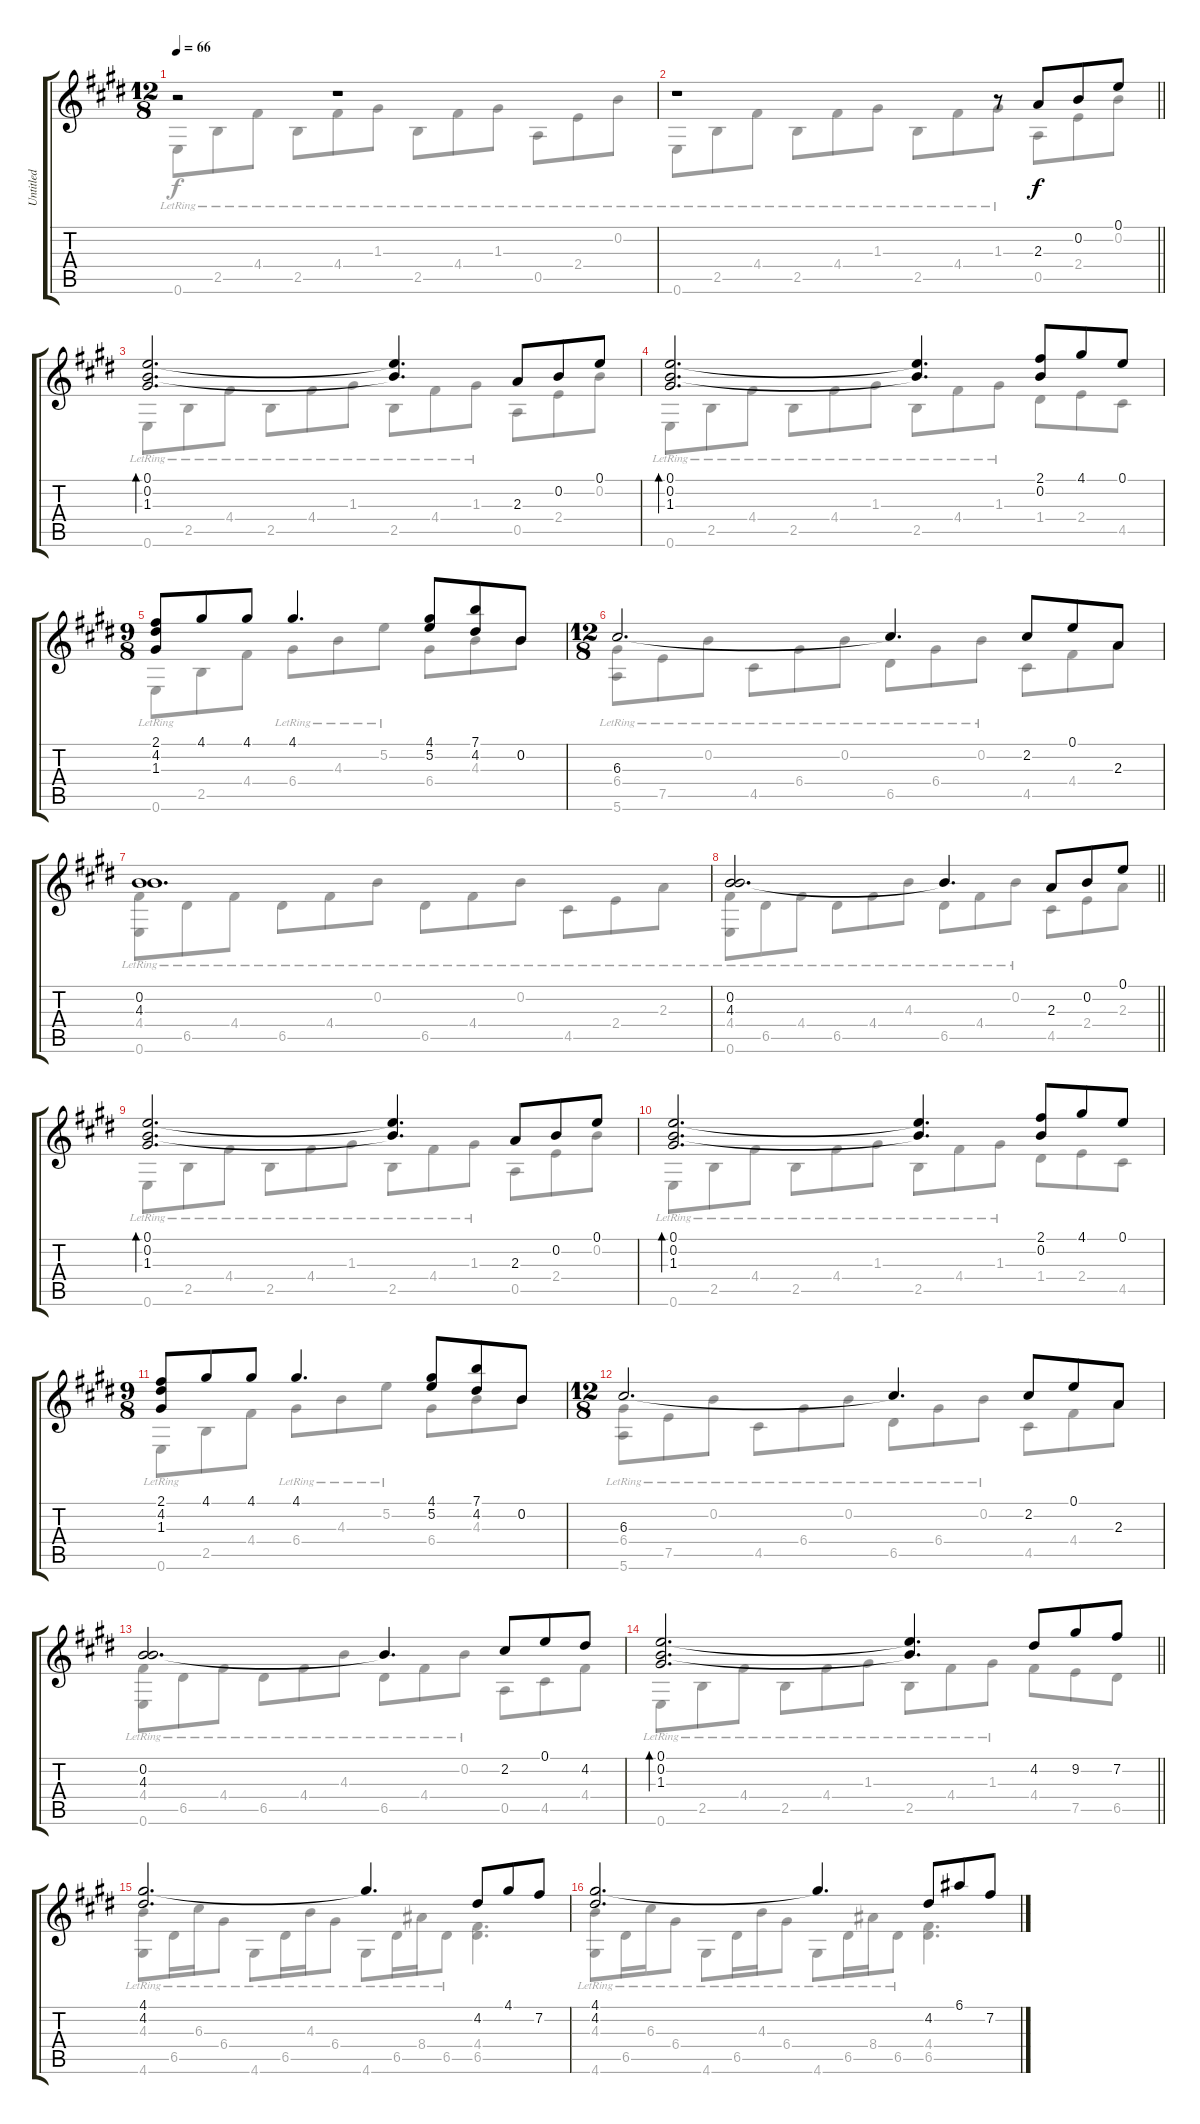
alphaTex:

\track ("Untitled" "Untitled") {instrument electricguitarjazz}
\staff {score tabs}
\tuning (E4 B3 G3 D3 A2 E2) {hide}
\voice
\ts (12 8)
\tempo 66
\clef g2
\ks e
r.2{dy f instrument electricguitarjazz} r.1 |
\barLineRight lightlight
\ks c#minor
r.1 r.8 2.3.8 0.2.8 0.1.8 |
\ks e
(0.1 0.2 1.3).2{d bd 30} (0.1{t} 0.2{t}).4{d} 2.3.8 0.2.8 0.1.8 |
\ks c#minor
(0.1 0.2 1.3).2{d bd 30} (0.1{t} 0.2{t}).4{d} (2.1 0.2).8 4.1.8 0.1.8 |
\ts (9 8)
(2.1 4.2 1.3).8 4.1.8 4.1.8 4.1.4{d} (4.1 5.2).8 (7.1 4.2).8 0.2.8 |
\ts (12 8)
\ks e
6.3.2{d} 6.3{t}.4{d} 2.2.8 0.1.8 2.3.8 |
\ks c#minor
(0.2 4.3).1{d} |
\barLineRight lightlight
(0.2 4.3).2{d} 0.2{t}.4{d} 2.3.8 0.2.8 0.1.8 |
\ks e
(0.1 0.2 1.3).2{d bd 30} (0.1{t} 0.2{t}).4{d} 2.3.8 0.2.8 0.1.8 |
\ks c#minor
(0.1 0.2 1.3).2{d bd 30} (0.1{t} 0.2{t}).4{d} (2.1 0.2).8 4.1.8 0.1.8 |
\ts (9 8)
(2.1 4.2 1.3).8 4.1.8 4.1.8 4.1.4{d} (4.1 5.2).8 (7.1 4.2).8 0.2.8 |
\ts (12 8)
6.3.2{d} 6.3{t}.4{d} 2.2.8 0.1.8 2.3.8 |
(0.2 4.3).2{d} 0.2{t}.4{d} 2.2.8 0.1.8 4.2.8 |
\barLineRight lightlight
(0.1 0.2 1.3).2{d bd 30} (0.1{t} 0.2{t}).4{d} 4.2.8 9.2.8 7.2.8 |
(4.1 4.2).2{d} 4.1{t}.4{d} 4.2.8 4.1.8 7.2.8 |
(4.1 4.2).2{d} 4.1{t}.4{d} 4.2.8 6.1.8 7.2.8
\voice
\clef g2
\ottava regular
\simile none
\ks e
0.6{lr}.8{dy f} 2.5{lr}.8 4.4{lr}.8 2.5{lr}.8 4.4{lr}.8 1.3{lr}.8 2.5{lr}.8 4.4{lr}.8 1.3{lr}.8 0.5{lr}.8 2.4{lr}.8 0.2{lr}.8 |
\barLineRight lightlight
\ks c#minor
0.6{lr}.8 2.5{lr}.8 4.4{lr}.8 2.5{lr}.8 4.4{lr}.8 1.3{lr}.8 2.5{lr}.8 4.4{lr}.8 1.3{lr}.8 0.5.8 2.4.8 0.2.8 |
\ks e
0.6{lr}.8 2.5{lr}.8 4.4{lr}.8 2.5{lr}.8 4.4{lr}.8 1.3{lr}.8 2.5{lr}.8 4.4{lr}.8 1.3{lr}.8 0.5.8 2.4.8 0.2.8 |
\ks c#minor
0.6{lr}.8 2.5{lr}.8 4.4{lr}.8 2.5{lr}.8 4.4{lr}.8 1.3{lr}.8 2.5{lr}.8 4.4{lr}.8 1.3{lr}.8 1.4.8 2.4.8 4.5.8 |
0.6{lr}.8 2.5.8 4.4.8 6.4{lr}.8 4.3{lr}.8 5.2{lr}.8 6.4.8 4.3.8 0.2.8 |
\ks e
(6.4{lr} 5.6{lr}).8 7.5{lr}.8 0.2{lr}.8 4.5{lr}.8 6.4{lr}.8 0.2{lr}.8 6.5{lr}.8 6.4{lr}.8 0.2{lr}.8 4.5.8 4.4.8 2.3.8 |
\ks c#minor
(4.4{lr} 0.6{lr}).8 6.5{lr}.8 4.4{lr}.8 6.5{lr}.8 4.4{lr}.8 0.2{lr}.8 6.5{lr}.8 4.4{lr}.8 0.2{lr}.8 4.5{lr}.8 2.4{lr}.8 2.3{lr}.8 |
\barLineRight lightlight
(4.4{lr} 0.6{lr}).8 6.5{lr}.8 4.4{lr}.8 6.5{lr}.8 4.4{lr}.8 4.3{lr}.8 6.5{lr}.8 4.4{lr}.8 0.2{lr}.8 4.5.8 2.4.8 2.3.8 |
\ks e
0.6{lr}.8 2.5{lr}.8 4.4{lr}.8 2.5{lr}.8 4.4{lr}.8 1.3{lr}.8 2.5{lr}.8 4.4{lr}.8 1.3{lr}.8 0.5.8 2.4.8 0.2.8 |
\ks c#minor
0.6{lr}.8 2.5{lr}.8 4.4{lr}.8 2.5{lr}.8 4.4{lr}.8 1.3{lr}.8 2.5{lr}.8 4.4{lr}.8 1.3{lr}.8 1.4.8 2.4.8 4.5.8 |
0.6{lr}.8 2.5.8 4.4.8 6.4{lr}.8 4.3{lr}.8 5.2{lr}.8 6.4.8 4.3.8 0.2.8 |
(6.4{lr} 5.6{lr}).8 7.5{lr}.8 0.2{lr}.8 4.5{lr}.8 6.4{lr}.8 0.2{lr}.8 6.5{lr}.8 6.4{lr}.8 0.2{lr}.8 4.5.8 4.4.8 2.3.8 |
(4.4{lr} 0.6{lr}).8 6.5{lr}.8 4.4{lr}.8 6.5{lr}.8 4.4{lr}.8 4.3{lr}.8 6.5{lr}.8 4.4{lr}.8 0.2{lr}.8 0.5.8 4.5.8 4.4.8 |
\barLineRight lightlight
0.6{lr}.8 2.5{lr}.8 4.4{lr}.8 2.5{lr}.8 4.4{lr}.8 1.3{lr}.8 2.5{lr}.8 4.4{lr}.8 1.3{lr}.8 4.4.8 7.5.8 6.5.8 |
(4.3{lr} 4.6{lr}).8 6.5{lr}.16 6.3{lr}.16 6.4{lr}.8 4.6{lr}.8 6.5{lr}.16 4.3{lr}.16 6.4{lr}.8 4.6{lr}.8 6.5{lr}.16 8.4{lr}.16 6.5{lr}.8 (4.4 6.5).4{d} |
(4.3{lr} 4.6{lr}).8 6.5{lr}.16 6.3{lr}.16 6.4{lr}.8 4.6{lr}.8 6.5{lr}.16 4.3{lr}.16 6.4{lr}.8 4.6{lr}.8 6.5{lr}.16 8.4{lr}.16 6.5{lr}.8 (4.4 6.5).4{d}
